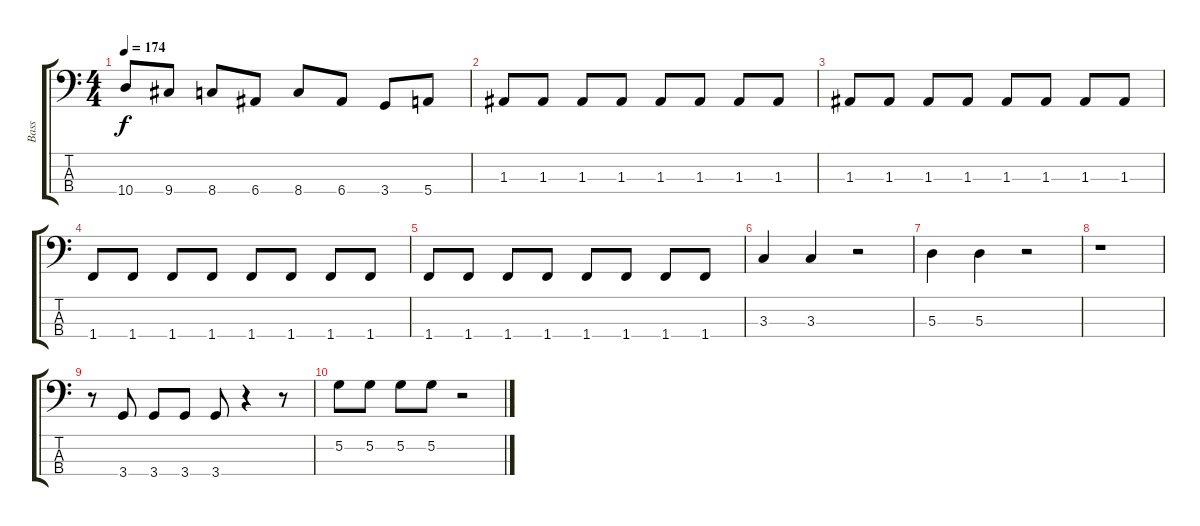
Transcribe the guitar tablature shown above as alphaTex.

\track ("Bass" "Bass") {instrument electricbasspick}
\staff {score tabs}
\tuning (G2 D2 A1 E1) {hide}
\ts (4 4)
\tempo 174
\clef f4
\ks c
10.4{t}.8{dy f} 9.4.8 8.4.8 6.4.8 8.4.8 6.4.8 3.4.8 5.4.8 |
1.3.8 1.3.8 1.3.8 1.3.8 1.3.8 1.3.8 1.3.8 1.3.8 |
1.3.8 1.3.8 1.3.8 1.3.8 1.3.8 1.3.8 1.3.8 1.3.8 |
1.4.8 1.4.8 1.4.8 1.4.8 1.4.8 1.4.8 1.4.8 1.4.8 |
1.4.8 1.4.8 1.4.8 1.4.8 1.4.8 1.4.8 1.4.8 1.4.8 |
3.3.4 3.3.4 r.2 |
5.3.4 5.3.4 r.2 |
r.1 |
r.8 3.4.8 3.4.8 3.4.8 3.4.8 r.4 r.8 |
5.2.8 5.2.8 5.2.8 5.2.8 r.2
